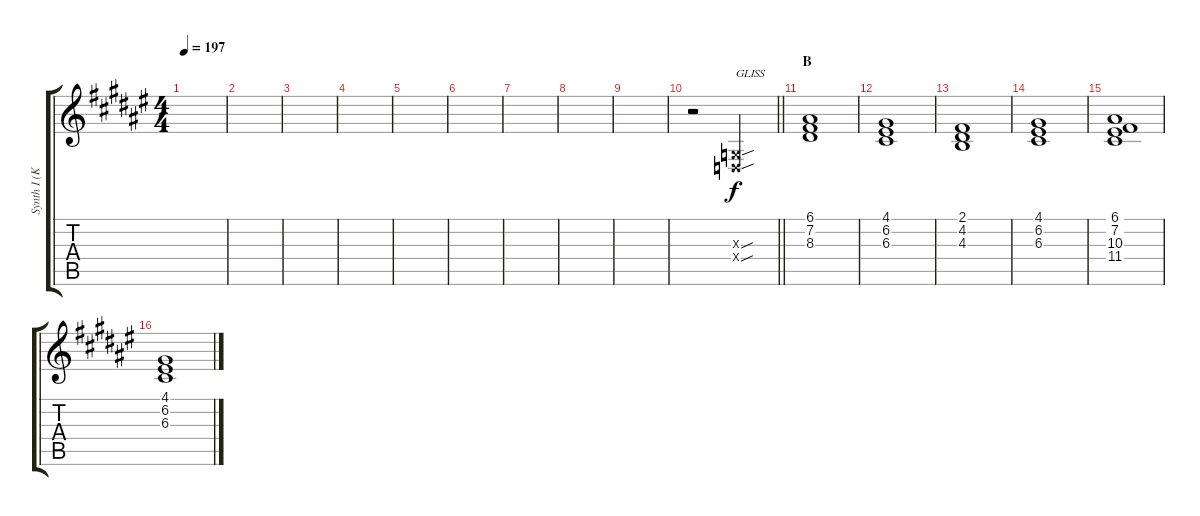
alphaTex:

\track ("Synth I (Kotobuki Tsumugi)" "Synth I (K") {instrument drawbarorgan}
\staff {score tabs}
\tuning (E4 B3 G3 D3 A2 E2) {hide}
\ts (4 4)
\tempo 197
\clef g2
\ks f#
|
|
|
|
|
|
|
|
|
\barLineRight lightlight
r.2 (0.3{sou x} 0.4{sou x}).2{txt "GLISS"} |
\section ("" "B")
(6.1 7.2 8.3).1 |
(4.1 6.2 6.3).1 |
(2.1 4.2 4.3).1 |
(4.1 6.2 6.3).1 |
(6.1 7.2 10.3 11.4).1 |
(4.1 6.2 6.3).1
